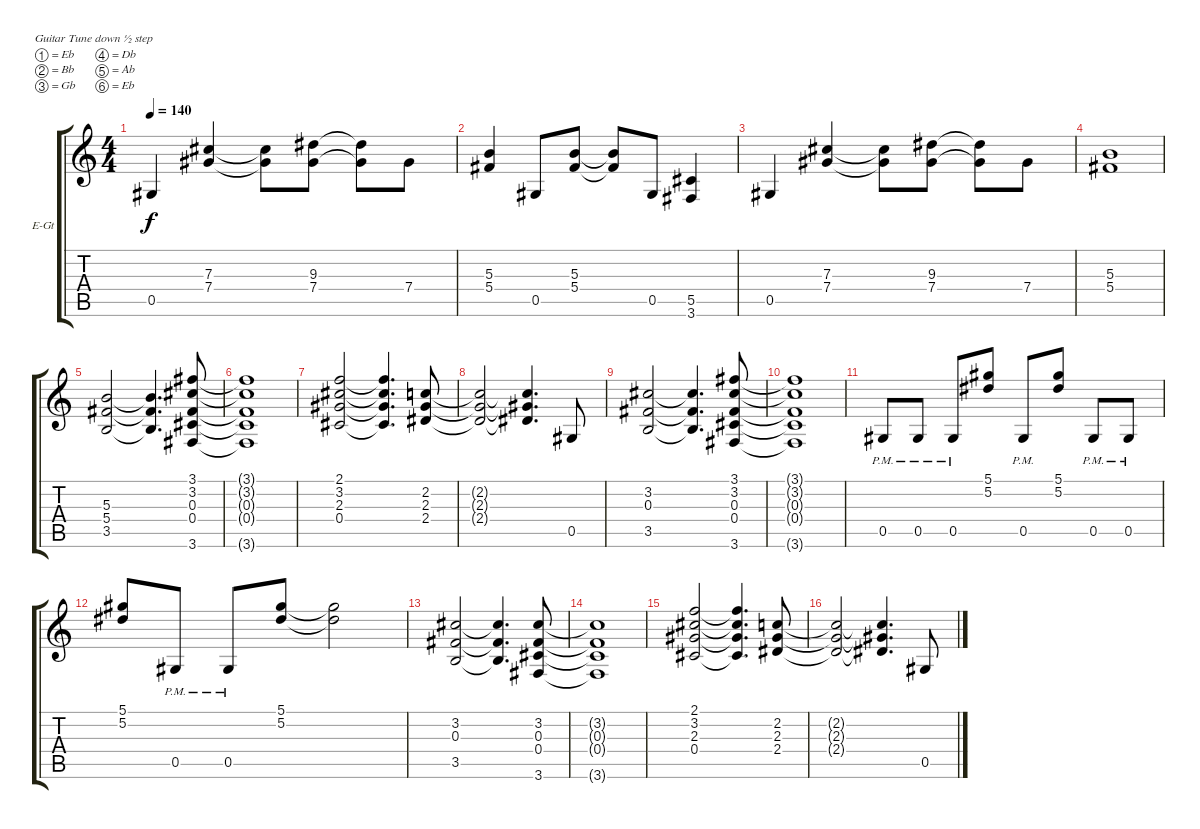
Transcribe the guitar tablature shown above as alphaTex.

\defaultSystemsLayout 4
\bracketExtendMode groupsimilarinstruments
\firstSystemTrackNameOrientation horizontal
\otherSystemsTrackNameOrientation horizontal
\track ("Mick" "E-Gt") {instrument overdrivenguitar}
\staff {score tabs}
\tuning (Eb4 Bb3 Gb3 Db3 Ab2 Eb2)
\ts (4 4)
\tempo 140
\clef g2
\ks c
0.5.4{dy f} (7.4 7.3).4 (7.3{t} 7.4{t}).8 (7.4 9.3).8 (7.4{t} 9.3{t}).8 7.4.8 |
(5.4 5.3).4 0.5.8 (5.4 5.3).8 (5.4{t} 5.3{t}).8 0.5.8 (5.5 3.6).4 |
0.5.4 (7.4 7.3).4 (7.3{t} 7.4{t}).8 (7.4 9.3).8 (7.4{t} 9.3{t}).8 7.4.8 |
(5.4 5.3).1 |
(3.5 5.4 5.3).2 (3.5{t} 5.4{t} 5.3{t}).4{d} (3.6 0.4 0.3 3.2 3.1).8 |
(3.6{t} 0.4{t} 0.3{t} 3.2{t} 3.1{t}).1 |
(2.1 3.2 2.3 0.4).2 (3.2{t} 2.1{t} 2.3{t} 0.4{t}).4{d} (2.3 2.2 2.4).8 |
(2.3{t} 2.2{t} 2.4{t}).2 (2.2{t} 2.3{t} 2.4{t}).4{d} 0.5.8 |
(3.5 0.3 3.2).2 (0.3{t} 3.2{t} 3.5{t}).4{d} (3.6 0.4 0.3 3.2 3.1).8 |
(3.1{t} 3.2{t} 0.3{t} 0.4{t} 3.6{t}).1 |
0.5{pm}.8 0.5{pm}.8 0.5{pm}.8 (5.2 5.1).8 0.5{pm}.8 (5.2 5.1).8 0.5{pm}.8 0.5{pm}.8 |
(5.2 5.1).8 0.5{pm}.8 0.5{pm}.8 (5.2 5.1).8 (5.2{t} 5.1{t}).2 |
(3.5 0.3 3.2).2 (3.5{t} 0.3{t} 3.2{t}).4{d} (3.6 0.4 0.3 3.2).8 |
(3.2{t} 0.3{t} 0.4{t} 3.6{t}).1 |
(2.1 3.2 2.3 0.4).2 (3.2{t} 2.1{t} 2.3{t} 0.4{t}).4{d} (2.2 2.3 2.4).8 |
(2.3{t} 2.2{t} 2.4{t}).2 (2.2{t} 2.3{t} 2.4{t}).4{d} 0.5.8
